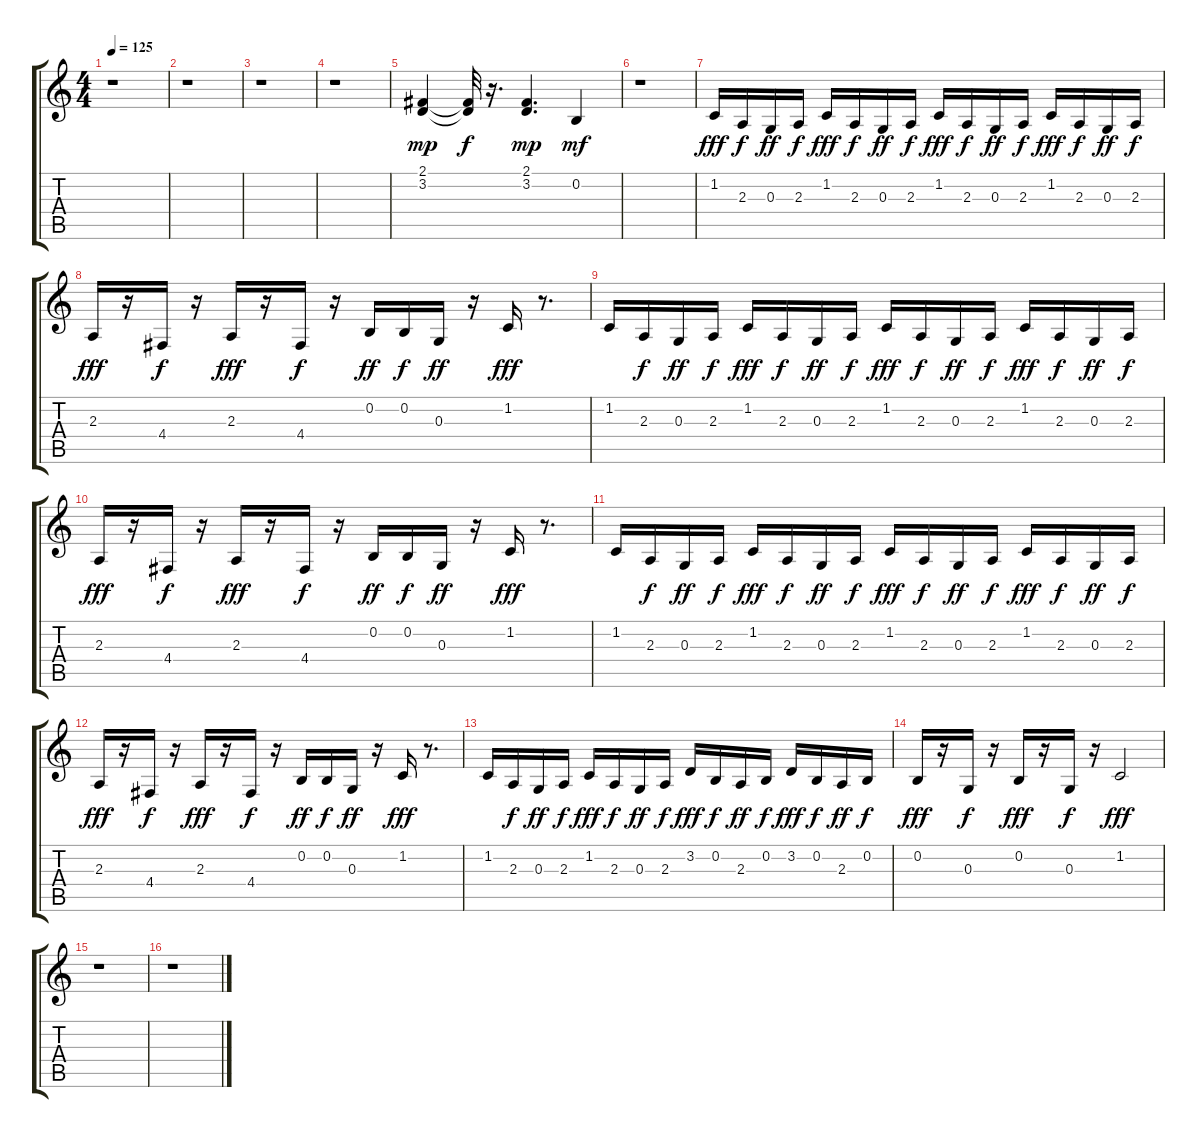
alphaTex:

\track "" {instrument dulcimer}
\staff {score tabs}
\tuning (E4 B3 G3 D3 A2 E2) {hide}
\ts (4 4)
\tempo 125
\clef g2
\ks c
r.1{dy f} |
r.1 |
r.1 |
r.1 |
(2.1 3.2).4{dy mp} (2.1{t} 3.2{t}).32{dy f} r.16{d} (2.1 3.2).4{d dy mp} 0.2.4{dy mf} |
r.1 |
1.2.16{dy fff} 2.3.16{dy f} 0.3.16{dy ff} 2.3.16{dy f} 1.2.16{dy fff} 2.3.16{dy f} 0.3.16{dy ff} 2.3.16{dy f} 1.2.16{dy fff} 2.3.16{dy f} 0.3.16{dy ff} 2.3.16{dy f} 1.2.16{dy fff} 2.3.16{dy f} 0.3.16{dy ff} 2.3.16{dy f} |
2.3.16{dy fff} r.16 4.4.16{dy f} r.16 2.3.16{dy fff} r.16 4.4.16{dy f} r.16 0.2.16{dy ff} 0.2.16{dy f} 0.3.16{dy ff} r.16 1.2.16{dy fff} r.8{d} |
1.2.16 2.3.16{dy f} 0.3.16{dy ff} 2.3.16{dy f} 1.2.16{dy fff} 2.3.16{dy f} 0.3.16{dy ff} 2.3.16{dy f} 1.2.16{dy fff} 2.3.16{dy f} 0.3.16{dy ff} 2.3.16{dy f} 1.2.16{dy fff} 2.3.16{dy f} 0.3.16{dy ff} 2.3.16{dy f} |
2.3.16{dy fff} r.16 4.4.16{dy f} r.16 2.3.16{dy fff} r.16 4.4.16{dy f} r.16 0.2.16{dy ff} 0.2.16{dy f} 0.3.16{dy ff} r.16 1.2.16{dy fff} r.8{d} |
1.2.16 2.3.16{dy f} 0.3.16{dy ff} 2.3.16{dy f} 1.2.16{dy fff} 2.3.16{dy f} 0.3.16{dy ff} 2.3.16{dy f} 1.2.16{dy fff} 2.3.16{dy f} 0.3.16{dy ff} 2.3.16{dy f} 1.2.16{dy fff} 2.3.16{dy f} 0.3.16{dy ff} 2.3.16{dy f} |
2.3.16{dy fff} r.16 4.4.16{dy f} r.16 2.3.16{dy fff} r.16 4.4.16{dy f} r.16 0.2.16{dy ff} 0.2.16{dy f} 0.3.16{dy ff} r.16 1.2.16{dy fff} r.8{d} |
1.2.16 2.3.16{dy f} 0.3.16{dy ff} 2.3.16{dy f} 1.2.16{dy fff} 2.3.16{dy f} 0.3.16{dy ff} 2.3.16{dy f} 3.2.16{dy fff} 0.2.16{dy f} 2.3.16{dy ff} 0.2.16{dy f} 3.2.16{dy fff} 0.2.16{dy f} 2.3.16{dy ff} 0.2.16{dy f} |
0.2.16{dy fff} r.16 0.3.16{dy f} r.16 0.2.16{dy fff} r.16 0.3.16{dy f} r.16 1.2.2{dy fff} |
r.1 |
r.1
